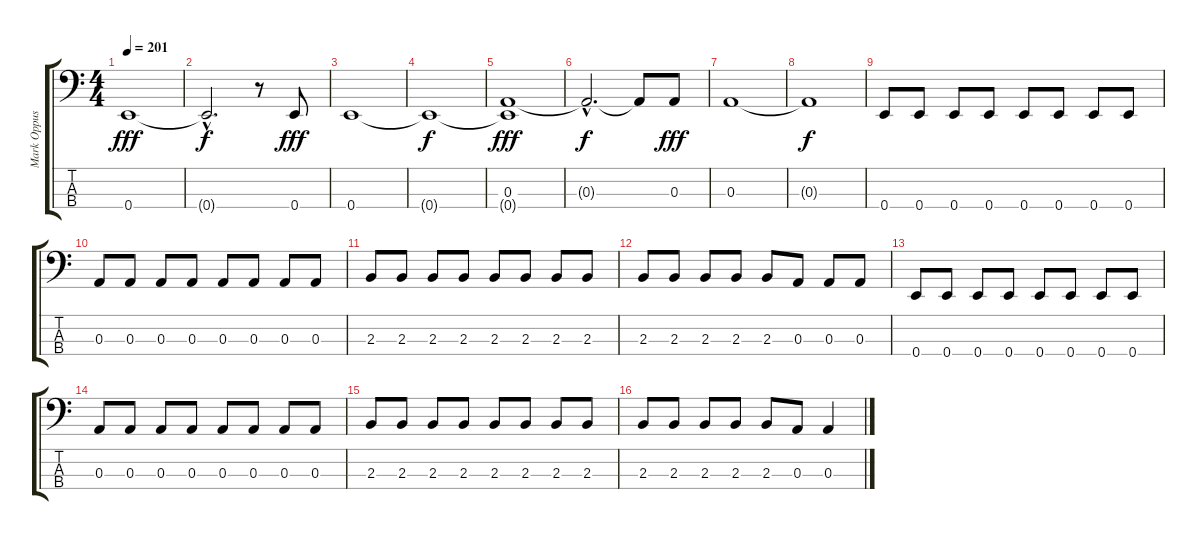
\track ("Mark Oppus(bass)" "Mark Oppus") {instrument electricbasspick}
\staff {score tabs}
\tuning (G2 D2 A1 E1) {hide}
\ts (4 4)
\tempo 201
\clef f4
\ks c
0.4.1{dy fff instrument electricbasspick} |
0.4{hac t}.2{d dy f} r.8 0.4.8{dy fff} |
0.4.1 |
0.4{t}.1{dy f} |
(0.3 0.4{t}).1{dy fff} |
0.3{hac t}.2{d dy f} 0.3{t}.8 0.3.8{dy fff} |
0.3.1 |
0.3{t}.1{dy f} |
0.4.8 0.4.8 0.4.8 0.4.8 0.4.8 0.4.8 0.4.8 0.4.8 |
0.3.8 0.3.8 0.3.8 0.3.8 0.3.8 0.3.8 0.3.8 0.3.8 |
2.3.8 2.3.8 2.3.8 2.3.8 2.3.8 2.3.8 2.3.8 2.3.8 |
2.3.8 2.3.8 2.3.8 2.3.8 2.3.8 0.3.8 0.3.8 0.3.8 |
0.4.8 0.4.8 0.4.8 0.4.8 0.4.8 0.4.8 0.4.8 0.4.8 |
0.3.8 0.3.8 0.3.8 0.3.8 0.3.8 0.3.8 0.3.8 0.3.8 |
2.3.8 2.3.8 2.3.8 2.3.8 2.3.8 2.3.8 2.3.8 2.3.8 |
2.3.8 2.3.8 2.3.8 2.3.8 2.3.8 0.3.8 0.3.4
